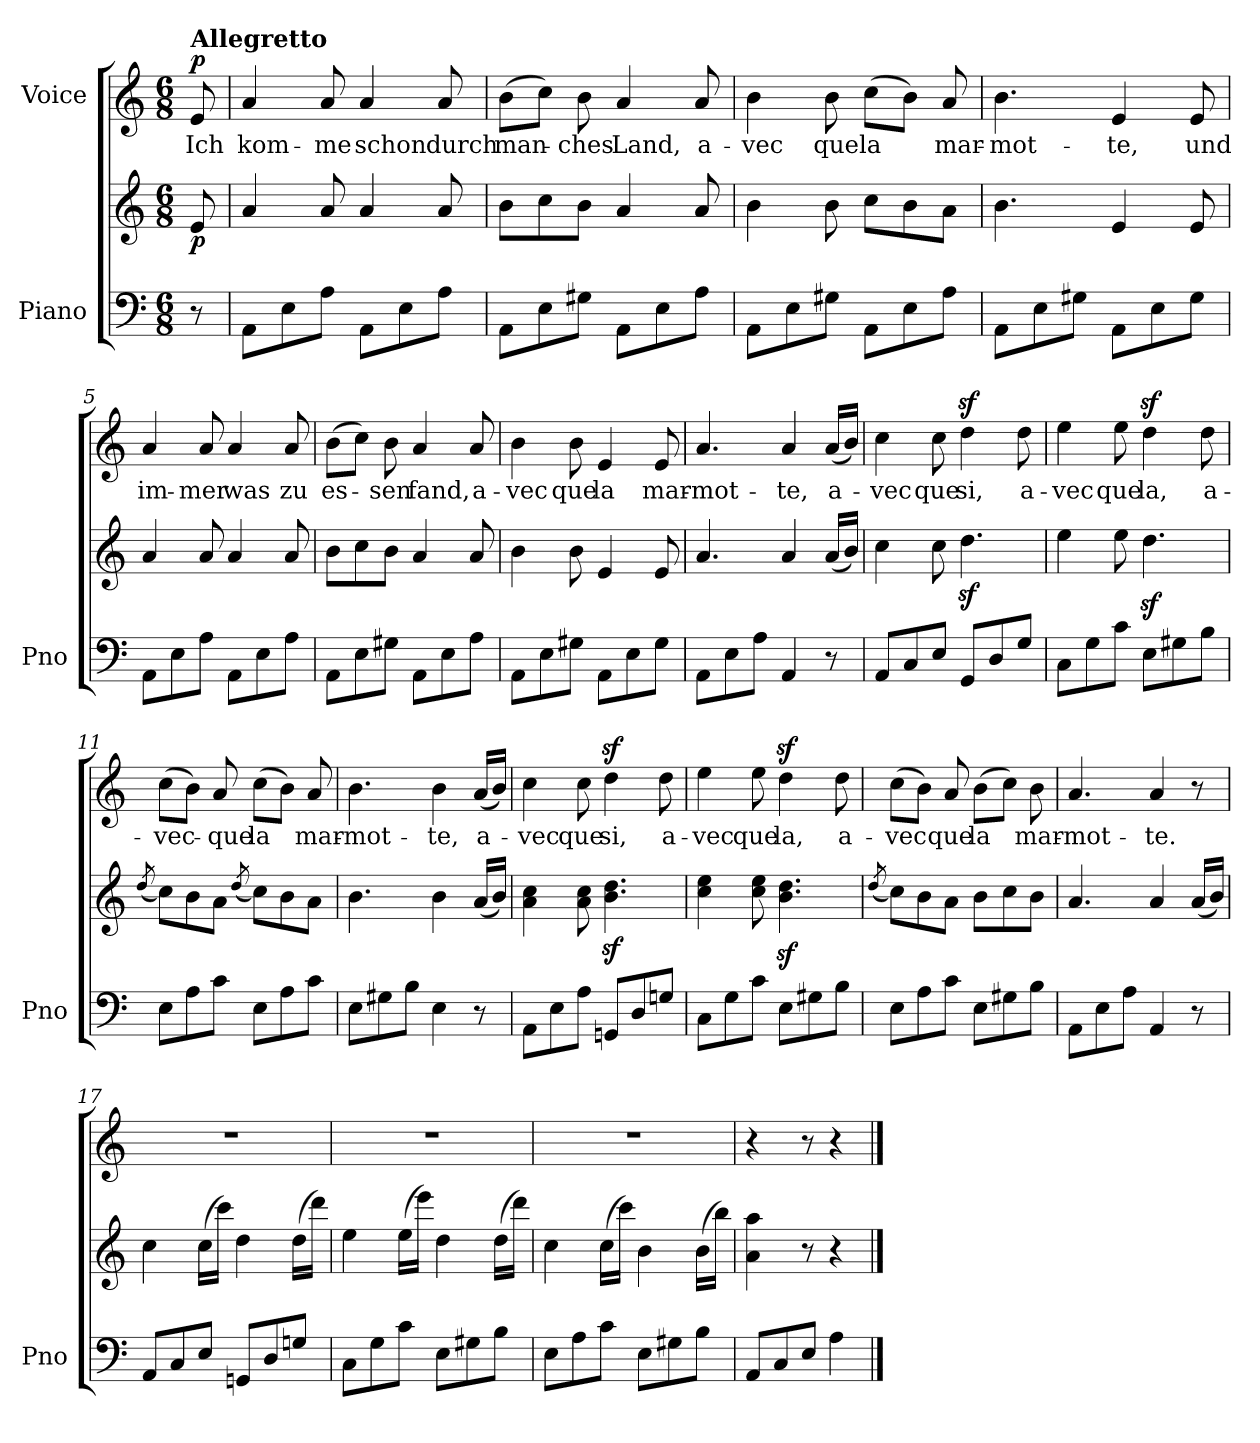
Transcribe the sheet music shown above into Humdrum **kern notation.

**kern	**kern	**dynam	**kern	**text	**dynam
*part2	*part2	*part2	*part1	*part1	*part1
*staff3	*staff2	*staff2/3	*staff1	*staff1	*staff1
*I"Piano	*	*	*I"Voice	*	*
*I'Pno	*	*	*	*	*
*clefF4	*clefG2	*	*clefG2	*	*
*k[]	*k[]	*	*k[]	*	*
*M6/8	*M6/8	*	*M6/8	*	*
=	=	=	=	=	=
!	!	!	!LO:TX:a:B:t=Allegretto	!	!
!	!	!LO:DY:b	!	!	!LO:DY:a
8r	8e/	p	8e/	Ich	p
=1	=1	=1	=1	=1	=1
8AA\L	4a/	.	4a/	kom-	.
8E\	.	.	.	.	.
8A\J	8a/	.	8a/	-me	.
8AA\L	4a/	.	4a/	schon	.
8E\	.	.	.	.	.
8A\J	8a/	.	8a/	durch	.
=2	=2	=2	=2	=2	=2
8AA\L	8b\L	.	(8b\L	man-	.
8E\	8cc\	.	8cc\J)	.	.
8G#X\J	8b\J	.	8b\	-ches	.
8AA\L	4a/	.	4a/	Land,	.
8E\	.	.	.	.	.
8A\J	8a/	.	8a/	a-	.
=3	=3	=3	=3	=3	=3
8AA\L	4b\	.	4b\	-vec	.
8E\	.	.	.	.	.
8G#X\J	8b\	.	8b\	que	.
8AA\L	8cc\L	.	(8cc\L	-la	.
8E\	8b\	.	8b\J)	.	.
8A\J	8a\J	.	8a/	mar-	.
=4	=4	=4	=4	=4	=4
8AA\L	4.b\	.	4.b\	-mot-	.
8E\	.	.	.	.	.
8G#X\J	.	.	.	.	.
8AA\L	4e/	.	4e/	-te,	.
8E\	.	.	.	.	.
8G#\J	8e/	.	8e/	und	.
=5	=5	=5	=5	=5	=5
8AA\L	4a/	.	4a/	im-	.
8E\	.	.	.	.	.
8A\J	8a/	.	8a/	-mer	.
8AA\L	4a/	.	4a/	was	.
8E\	.	.	.	.	.
8A\J	8a/	.	8a/	zu	.
=6	=6	=6	=6	=6	=6
8AA\L	8b\L	.	(8b\L	es-	.
8E\	8cc\	.	8cc\J)	.	.
8G#X\J	8b\J	.	8b\	-sen	.
8AA\L	4a/	.	4a/	fand,	.
8E\	.	.	.	.	.
8A\J	8a/	.	8a/	a-	.
=7	=7	=7	=7	=7	=7
8AA\L	4b\	.	4b\	-vec	.
8E\	.	.	.	.	.
8G#X\J	8b\	.	8b\	que	.
8AA\L	4e/	.	4e/	la	.
8E\	.	.	.	.	.
8G#\J	8e/	.	8e/	mar-	.
=8	=8	=8	=8	=8	=8
8AA\L	4.a/	.	4.a/	-mot-	.
8E\	.	.	.	.	.
8A\J	.	.	.	.	.
4AA/	4a/	.	4a/	-te,	.
8r	(16a/LL	.	(16a/LL	a-	.
.	16b/JJ)	.	16b/JJ)	.	.
=9	=9	=9	=9	=9	=9
8AA/L	4cc\	.	4cc\	-vec	.
8C/	.	.	.	.	.
8E/J	8cc\	.	8cc\	que	.
8GG/L	4.ddz<\	.	4ddz>\	si,	.
8D/	.	.	.	.	.
8G/J	.	.	8dd\	a-	.
=10	=10	=10	=10	=10	=10
8C\L	4ee\	.	4ee\	-vec	.
8G\	.	.	.	.	.
8c\J	8ee\	.	8ee\	que	.
8E\L	4.ddz<\	.	4ddz>\	la,	.
8G#X\	.	.	.	.	.
8B\J	.	.	8dd\	a-	.
=11	=11	=11	=11	=11	=11
.	(8qdd/	.	.	.	.
8E\L	8cc\L)	.	(8cc\L	-vec-	.
8A\	8b\	.	8b\J)	.	.
8c\J	8a\J	.	8a/	-que	.
.	(8qdd/	.	.	.	.
8E\L	8cc\L)	.	(8cc\L	la	.
8A\	8b\	.	8b\J)	.	.
8c\J	8a\J	.	8a/	mar-	.
=12	=12	=12	=12	=12	=12
8E\L	4.b\	.	4.b\	-mot-	.
8G#X\	.	.	.	.	.
8B\J	.	.	.	.	.
4E\	4b\	.	4b\	-te,	.
8r	(16a/LL	.	(16a/LL	a-	.
.	16b/JJ)	.	16b/JJ)	.	.
=13	=13	=13	=13	=13	=13
8AA\L	4a\ 4cc\	.	4cc\	vec	.
8E\	.	.	.	.	.
8A\J	8a\ 8cc\	.	8cc\	que	.
8GGn/L	4.b\z< 4.dd\z<	.	4ddz>\	si,	.
8D/	.	.	.	.	.
8Gn/J	.	.	8dd\	a-	.
=14	=14	=14	=14	=14	=14
8C\L	4cc\ 4ee\	.	4ee\	-vec	.
8G\	.	.	.	.	.
8c\J	8cc\ 8ee\	.	8ee\	que	.
8E\L	4.b\z< 4.dd\z<	.	4ddz>\	la,	.
8G#X\	.	.	.	.	.
8B\J	.	.	8dd\	a-	.
=15	=15	=15	=15	=15	=15
.	(8qdd/	.	.	.	.
8E\L	8cc\L)	.	(8cc\L	-vec	.
8A\	8b\	.	8b\J)	.	.
8c\J	8a\J	.	8a/	que	.
8E\L	8b\L	.	(8b\L	la	.
8G#X\	8cc\	.	8cc\J)	.	.
8B\J	8b\J	.	8b\	mar-	.
=16	=16	=16	=16	=16	=16
8AA\L	4.a/	.	4.a/	-mot-	.
8E\	.	.	.	.	.
8A\J	.	.	.	.	.
4AA/	4a/	.	4a/	-te.	.
8r	(16a/LL	.	8r	.	.
.	16b/JJ)	.	.	.	.
=17	=17	=17	=17	=17	=17
8AA/L	4cc\	.	2.r	.	.
8C/	.	.	.	.	.
8E/J	(16cc\LL	.	.	.	.
.	16ccc\JJ)	.	.	.	.
8GGn/L	4dd\	.	.	.	.
8D/	.	.	.	.	.
8Gn/J	(16dd\LL	.	.	.	.
.	16ddd\JJ)	.	.	.	.
=18	=18	=18	=18	=18	=18
8C\L	4ee\	.	2.r	.	.
8G\	.	.	.	.	.
8c\J	(16ee\LL	.	.	.	.
.	16eee\JJ)	.	.	.	.
8E\L	4dd\	.	.	.	.
8G#X\	.	.	.	.	.
8B\J	(16dd\LL	.	.	.	.
.	16ddd\JJ)	.	.	.	.
=19	=19	=19	=19	=19	=19
8E\L	4cc\	.	2.r	.	.
8A\	.	.	.	.	.
8c\J	(16cc\LL	.	.	.	.
.	16ccc\JJ)	.	.	.	.
8E\L	4b\	.	.	.	.
8G#X\	.	.	.	.	.
8B\J	(16b\LL	.	.	.	.
.	16bb\JJ)	.	.	.	.
=20	=20	=20	=20	=20	=20
8AA/L	4a\ 4aa\	.	4r	.	.
8C/	.	.	.	.	.
8E/J	8r	.	8r	.	.
4A\	4r	.	4r	.	.
==	==	==	==	==	==
*-	*-	*-	*-	*-	*-
